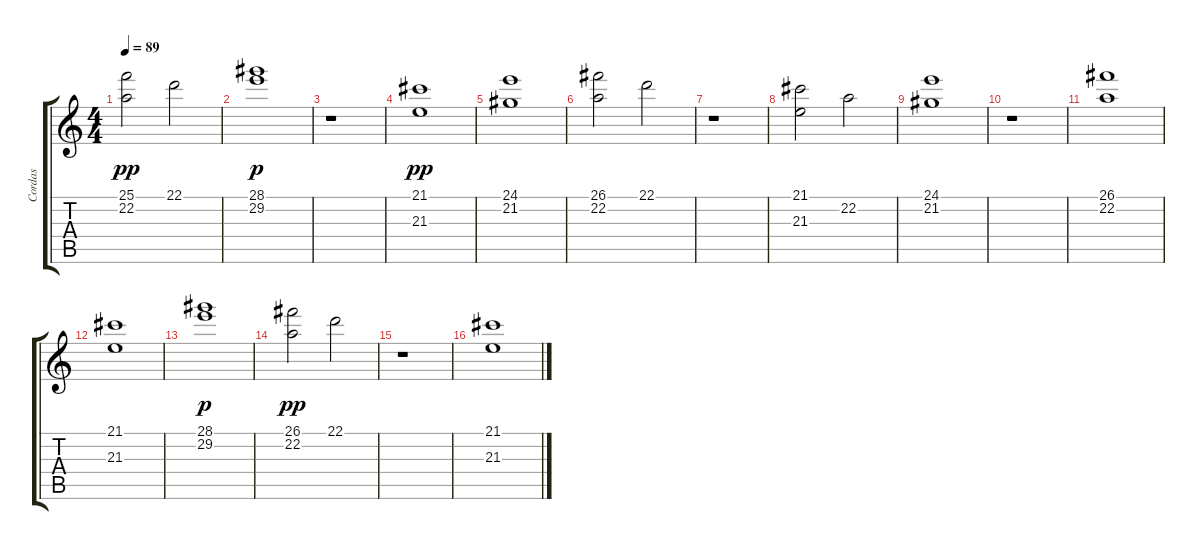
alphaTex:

\track ("Cordas         " "Cordas    ") {instrument stringensemble1}
\staff {score tabs}
\tuning (E4 B3 G3 D3 A2 E2) {hide}
\ts (4 4)
\tempo 89
\clef g2
\ks c
(25.1 22.2).2{dy pp} 22.1.2 |
(28.1 29.2).1{dy p} |
r.1 |
(21.1 21.3).1{dy pp} |
(24.1 21.2).1 |
(26.1 22.2).2 22.1.2 |
r.1 |
(21.1 21.3).2 22.2.2 |
(24.1 21.2).1 |
r.1 |
(26.1 22.2).1 |
(21.1 21.3).1 |
(28.1 29.2).1{dy p} |
(26.1 22.2).2{dy pp} 22.1.2 |
r.1 |
(21.1 21.3).1
